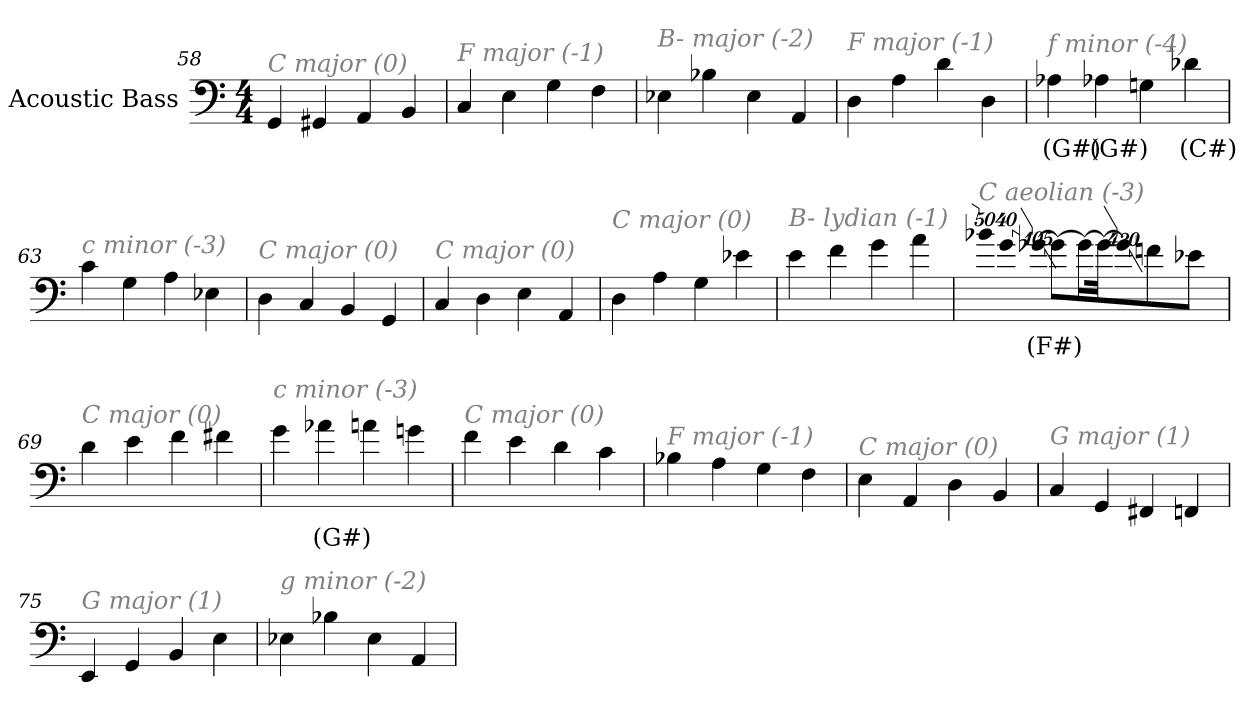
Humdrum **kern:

**kern	**text
*part1	*part1
*staff1	*staff1
*I"Acoustic Bass	*
*clefF4	*
*ITrd7c12	*
*k[]	*
*C:	*
*M4/4	*
=58	=58
!LO:TX:i:color=#808080:t=C major (0)	!
4GGG	.
4GGG#X	.
4AAA	.
4BBB	.
=59	=59
!LO:TX:i:color=#808080:t=F major (-1)	!
4CC	.
4EE	.
4GG	.
4FF	.
=60	=60
!LO:TX:i:color=#808080:t=B- major (-2)	!
4EE-X	.
4BB-X	.
4EE-	.
4AAA	.
=61	=61
!LO:TX:i:color=#808080:t=F major (-1)	!
4DD	.
4AA	.
4D	.
4DD	.
=62	=62
!LO:TX:i:color=#808080:t=f minor (-4)	!
4AA-Xi	(G#)
4AA-Xi	(G#)
4GGn	.
4D-Xi	(C#)
=63	=63
!LO:TX:i:color=#808080:t=c minor (-3)	!
4C	.
4GG	.
4AA	.
4EE-X	.
=64	=64
!LO:TX:i:color=#808080:t=C major (0)	!
4DD	.
4CC	.
4BBB	.
4GGG	.
=65	=65
!LO:TX:i:color=#808080:t=C major (0)	!
4CC	.
4DD	.
4EE	.
4AAA	.
=66	=66
!LO:TX:i:color=#808080:t=C major (0)	!
4DD	.
4AA	.
4GG	.
4E-X	.
=67	=67
!LO:TX:i:color=#808080:t=B- lydian (-1)	!
4E	.
4F	.
4G	.
4A	.
=68	=68
!LO:TX:i:color=#808080:t=C aeolian (-3)	!
!LO:N:vis=8	!
40320%3347B-X	.
!LO:N:vis=4	!
20160%3347G	.
!LO:N:vis=1024	!
[13440%13G-Xi	(F#)
8G-i\L_	.
16G-i\L_	.
32G-i\L_	.
!LO:N:vis=1024%31	!
13440%407G-i\JJJk]	.
4Fn	.
4E-X	.
=69	=69
!LO:TX:i:color=#808080:t=C major (0)	!
4D	.
4E	.
4F	.
4F#X	.
=70	=70
!LO:TX:i:color=#808080:t=c minor (-3)	!
4G	.
4A-Xi	(G#)
4A	.
4Gn	.
=71	=71
!LO:TX:i:color=#808080:t=C major (0)	!
4F	.
4E	.
4D	.
4C	.
=72	=72
!LO:TX:i:color=#808080:t=F major (-1)	!
4BB-X	.
4AA	.
4GG	.
4FF	.
=73	=73
!LO:TX:i:color=#808080:t=C major (0)	!
4EE	.
4AAA	.
4DD	.
4BBB	.
=74	=74
!LO:TX:i:color=#808080:t=G major (1)	!
4CC	.
4GGG	.
4FFF#X	.
4FFFn	.
=75	=75
!LO:TX:i:color=#808080:t=G major (1)	!
4EEE	.
4GGG	.
4BBB	.
4EE	.
=76	=76
!LO:TX:i:color=#808080:t=g minor (-2)	!
4EE-X	.
4BB-X	.
4EE-	.
4AAA	.
=	=
*-	*-
